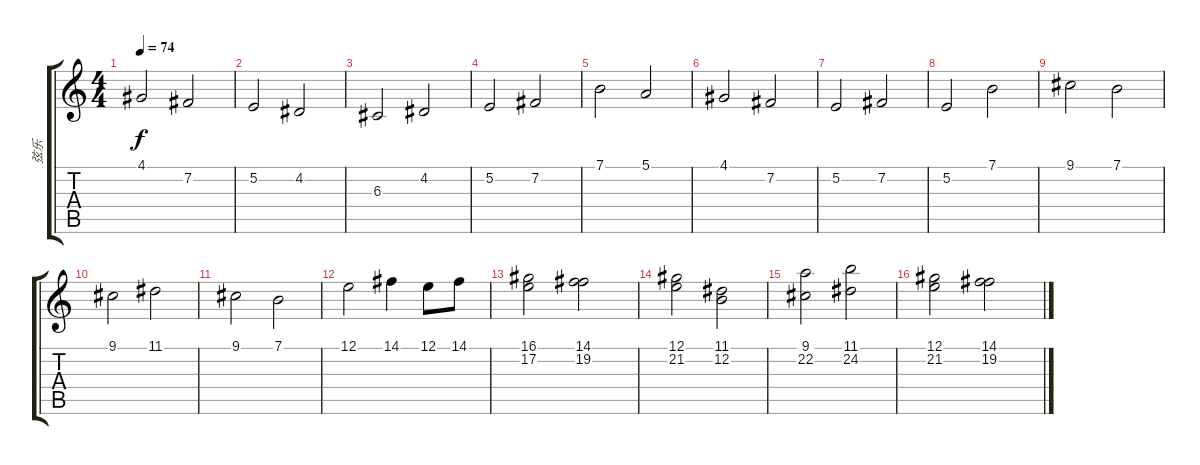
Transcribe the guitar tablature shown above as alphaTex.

\track ("弦乐" "弦乐") {instrument stringensemble1}
\staff {score tabs}
\tuning (E4 B3 G3 D3 A2 E2) {hide}
\ts (4 4)
\tempo 74
\clef g2
\ks c
4.1.2{dy f} 7.2.2 |
5.2.2 4.2.2 |
6.3.2 4.2.2 |
5.2.2 7.2.2 |
7.1.2 5.1.2 |
4.1.2 7.2.2 |
5.2.2 7.2.2 |
5.2.2 7.1.2 |
9.1.2 7.1.2 |
9.1.2 11.1.2 |
9.1.2 7.1.2 |
12.1.2 14.1.4 12.1.8 14.1.8 |
(16.1 17.2).2 (14.1 19.2).2 |
(12.1 21.2).2 (11.1 12.2).2 |
(9.1 22.2).2 (11.1 24.2).2 |
(12.1 21.2).2 (14.1 19.2).2
